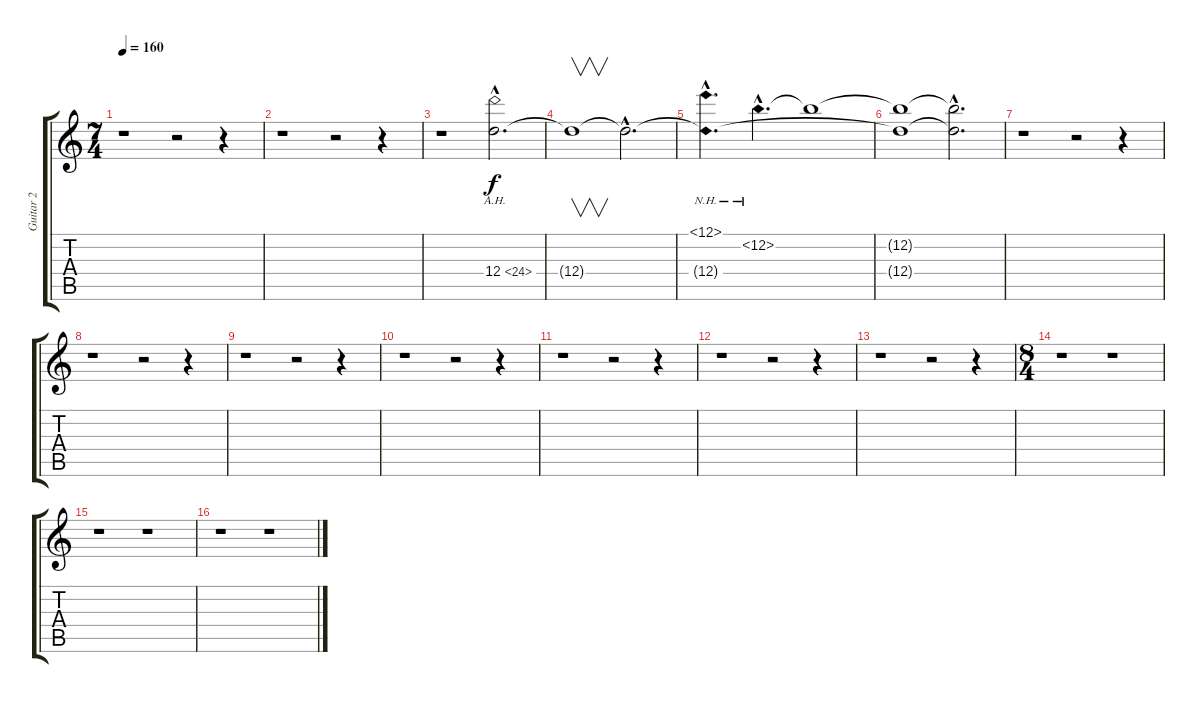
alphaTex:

\track ("Guitar 2" "Guitar 2") {instrument distortionguitar}
\staff {score tabs}
\tuning (E4 B3 G3 D3 A2 D2) {hide}
\ts (7 4)
\tempo 160
\clef g2
\ks c
r.1{dy f} r.2 r.4 |
r.1 r.2 r.4 |
r.1 12.4{ah 12 hac}.2{d} |
12.4{t}.1{v} 12.4{hac t}.2{d} |
(12.1{nh hac} 12.4{nh hac t}).4{d} 12.2{nh hac}.4{d} 12.2{t}.1 |
(12.2{t} 12.4{t}).1 (12.2{hac t} 12.4{hac t}).2{d} |
r.1 r.2 r.4 |
r.1 r.2 r.4 |
r.1 r.2 r.4 |
r.1 r.2 r.4 |
r.1 r.2 r.4 |
r.1 r.2 r.4 |
r.1 r.2 r.4 |
\ts (8 4)
r.1 r.1 |
r.1 r.1 |
r.1 r.1
